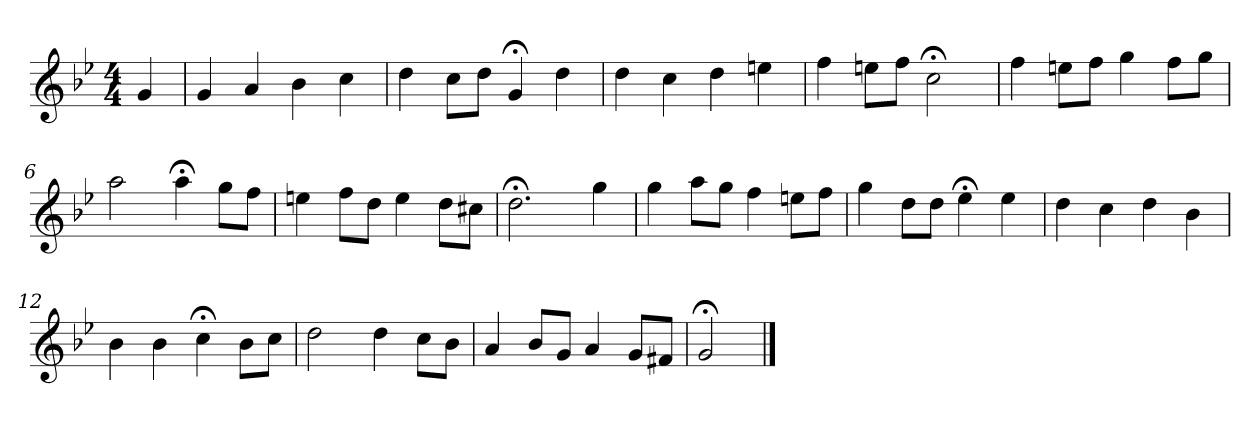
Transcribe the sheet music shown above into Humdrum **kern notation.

**kern
*part1
*staff1
*k[b-e-]
*g:
*M4/4
*MM120
=
4g
=1
4g
4a
4b-
4cc
=2
4dd
8ccL
8ddJ
4g;<
4dd
=3
4dd
4cc
4dd
4een
=4
4ff
8eenL
8ffJ
2cc;<
=5
4ff
8eenL
8ffJ
4gg
8ffL
8ggJ
=6
2aa
4aa;<
8ggL
8ffJ
=7
4een
8ffL
8ddJ
4ee
8ddL
8cc#XJ
=8
2.dd;<
4gg
=9
4gg
8aaL
8ggJ
4ff
8eenL
8ffJ
=10
4gg
8ddL
8ddJ
4ee-;<
4ee-
=11
4dd
4cc
4dd
4b-
=12
4b-
4b-
4cc;<
8b-L
8ccJ
=13
2dd
4dd
8ccL
8b-J
=14
4a
8b-L
8gJ
4a
8gL
8f#XJ
=15
2g;<
==
*-
